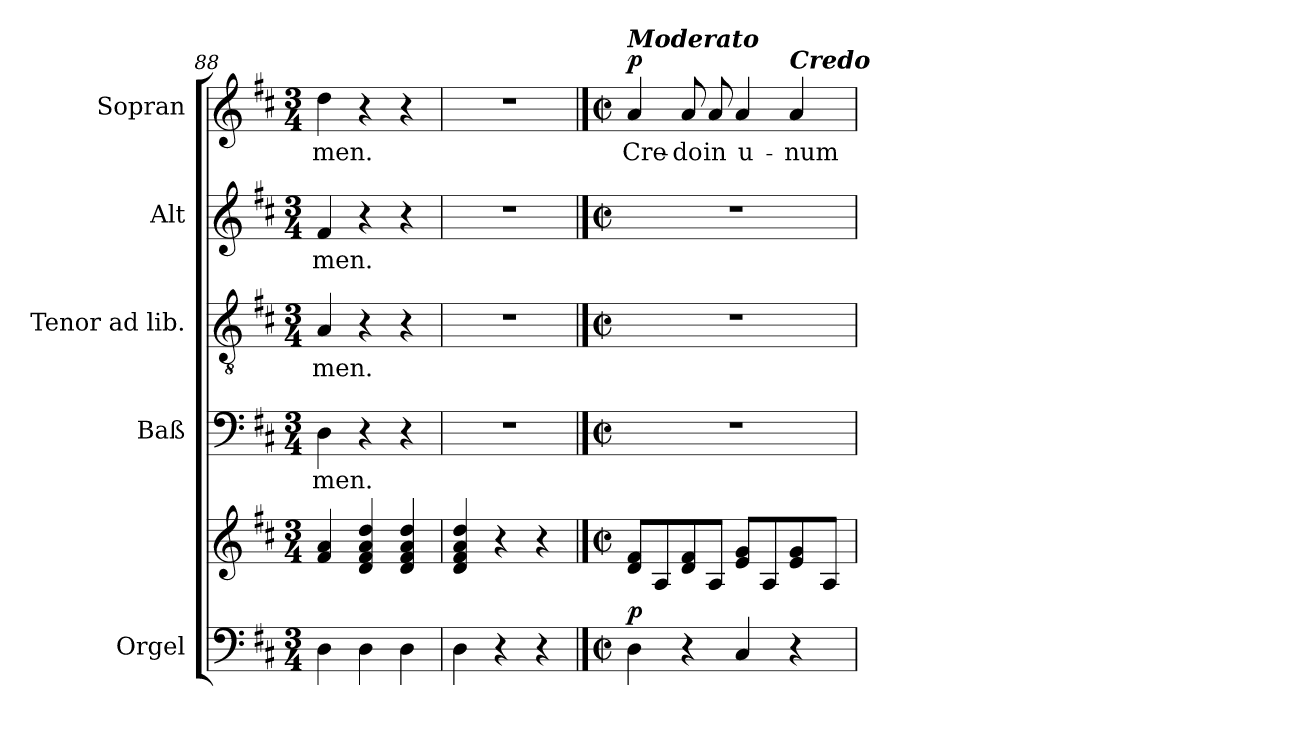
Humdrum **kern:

**kern	**kern	**dynam	**kern	**text	**kern	**text	**kern	**text	**kern	**text	**dynam
*part5	*part5	*part5	*part4	*part4	*part3	*part3	*part2	*part2	*part1	*part1	*part1
*staff6	*staff5	*staff5/6	*staff4	*staff4	*staff3	*staff3	*staff2	*staff2	*staff1	*staff1	*staff1
*I"Orgel	*	*	*I"Baß	*	*I"Tenor ad lib.	*	*I"Alt	*	*I"Sopran	*	*
*clefF4	*clefG2	*	*clefF4	*	*clefGv2	*	*clefG2	*	*clefG2	*	*
*k[f#c#]	*k[f#c#]	*	*k[f#c#]	*	*k[f#c#]	*	*k[f#c#]	*	*k[f#c#]	*	*
*D:	*D:	*	*D:	*	*D:	*	*D:	*	*D:	*	*
*M3/4	*M3/4	*	*M3/4	*	*M3/4	*	*M3/4	*	*M3/4	*	*
=88	=88	=88	=88	=88	=88	=88	=88	=88	=88	=88	=88
!	!	!	!	!LO:LY:b	!	!LO:LY:b	!	!LO:LY:b	!	!LO:LY:b	!
4D\	4f#/ 4a/	.	4D\	-men.	4A/	-men.	4f#/	-men.	4dd\	-men.	.
4D\	4d/ 4f#/ 4a/ 4dd/	.	4r	.	4r	.	4r	.	4r	.	.
4D\	4d/ 4f#/ 4a/ 4dd/	.	4r	.	4r	.	4r	.	4r	.	.
=89	=89	=89	=89	=89	=89	=89	=89	=89	=89	=89	=89
4D\	4d/ 4f#/ 4a/ 4dd/	.	2.r	.	2.r	.	2.r	.	2.r	.	.
4r	4r	.	.	.	.	.	.	.	.	.	.
4r	4r	.	.	.	.	.	.	.	.	.	.
!!LO:PB:g=z
==90	==90	==90	==90	==90	==90	==90	==90	==90	==90	==90	==90
*M2/2	*M2/2	*	*M2/2	*	*M2/2	*	*M2/2	*	*M2/2	*	*
*met(c|)	*met(c|)	*	*met(c|)	*	*met(c|)	*	*met(c|)	*	*met(c|)	*	*
!	!	!	!	!	!	!	!	!	!LO:TX:a:Bi:t=Moderato	!	!
!	!	!LO:DY:a=2	!	!	!	!	!	!	!	!LO:LY:b	!LO:DY:a
4D\	8d/ 8f#/L	p	1r	.	1r	.	1r	.	4a/	Cre-	p
.	8A/	.	.	.	.	.	.	.	.	.	.
!	!	!	!	!	!	!	!	!	!	!LO:LY:b	!
4r	8d/ 8f#/	.	.	.	.	.	.	.	8a/	-do	.
!	!	!	!	!	!	!	!	!	!	!LO:LY:b	!
.	8A/J	.	.	.	.	.	.	.	8a/	in	.
!	!	!	!	!	!	!	!	!	!	!LO:LY:b	!
4C#/	8e/ 8g/L	.	.	.	.	.	.	.	4a/	u-	.
.	8A/	.	.	.	.	.	.	.	.	.	.
!	!	!	!	!	!	!	!	!	!LO:TX:a:Bi:t=Credo	!	!
!	!	!	!	!	!	!	!	!	!	!LO:LY:b	!
4r	8e/ 8g/	.	.	.	.	.	.	.	4a/	-num	.
.	8A/J	.	.	.	.	.	.	.	.	.	.
=	=	=	=	=	=	=	=	=	=	=	=
*-	*-	*-	*-	*-	*-	*-	*-	*-	*-	*-	*-
